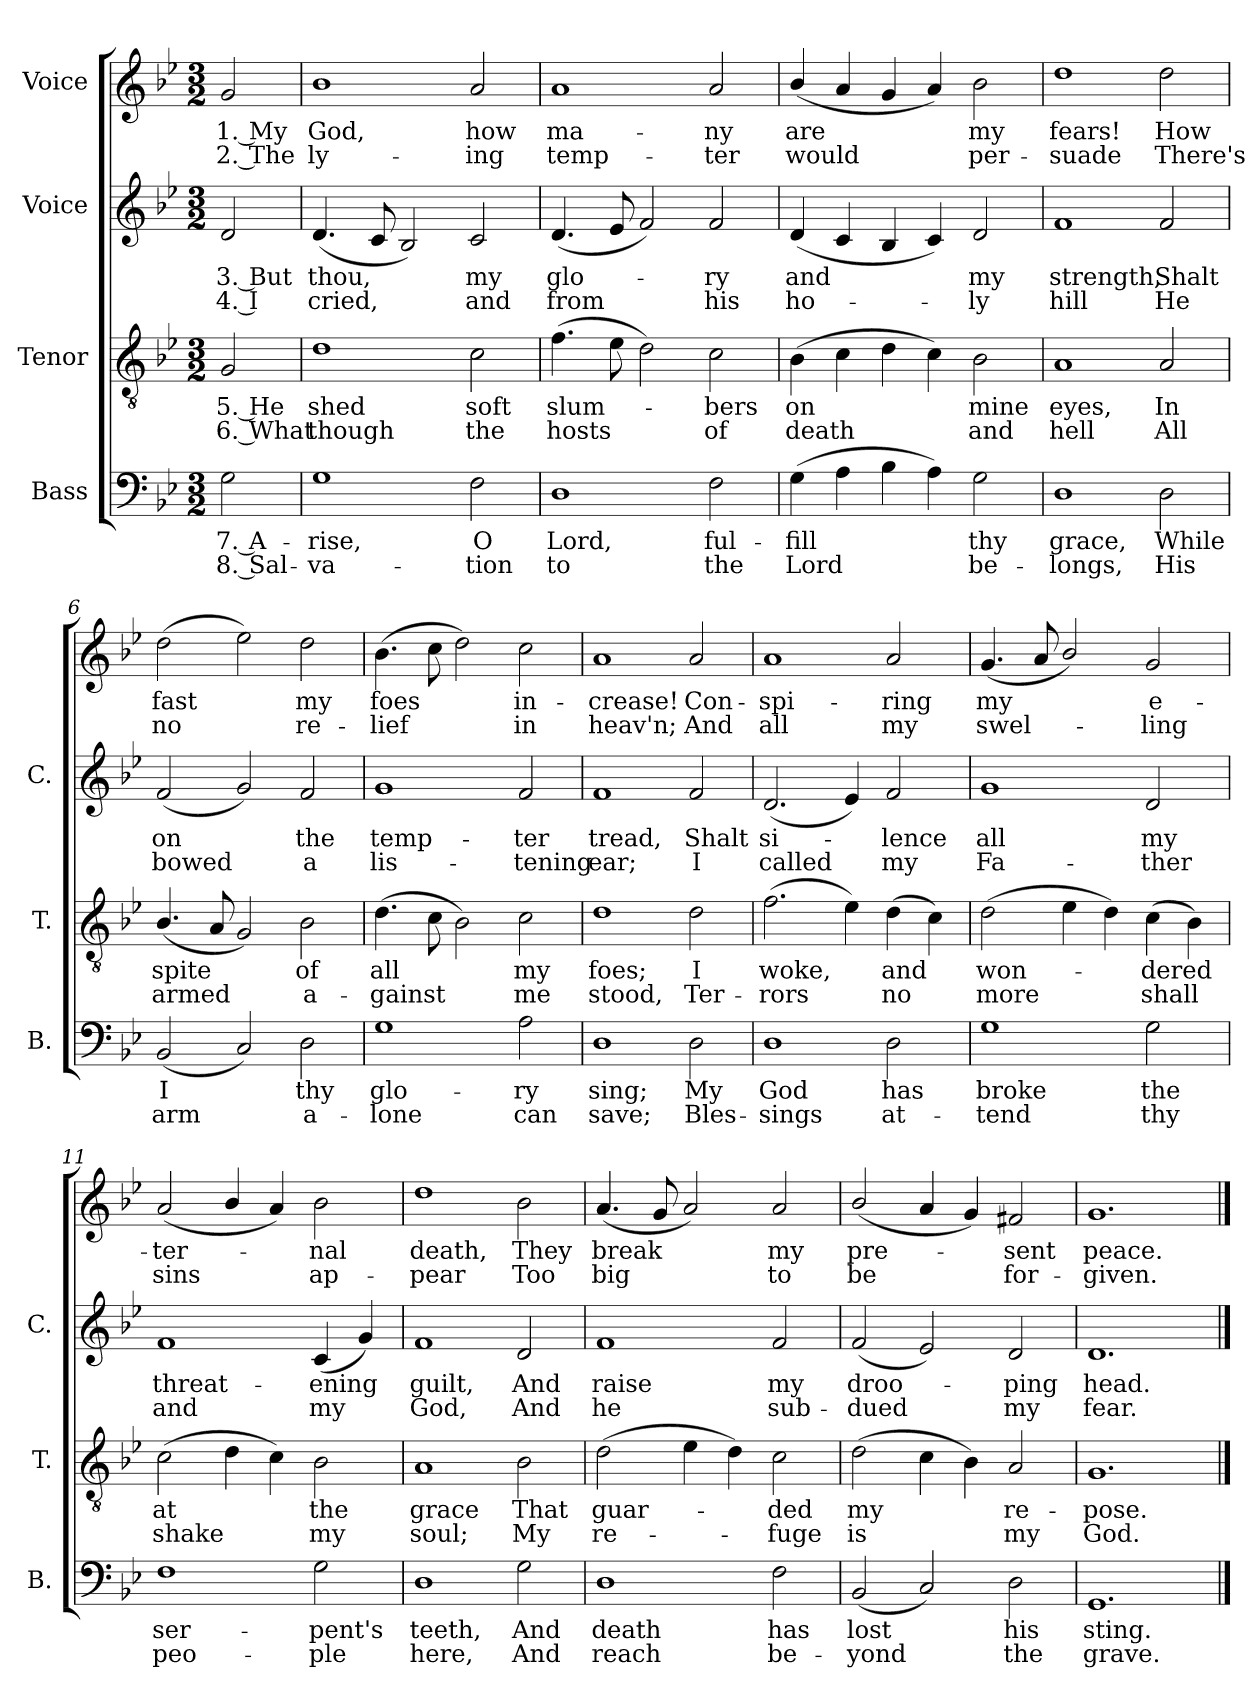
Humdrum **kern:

**kern	**text	**text	**kern	**text	**text	**kern	**text	**text	**kern	**text	**text
*part4	*part4	*part4	*part3	*part3	*part3	*part2	*part2	*part2	*part1	*part1	*part1
*staff4	*staff4	*staff4	*staff3	*staff3	*staff3	*staff2	*staff2	*staff2	*staff1	*staff1	*staff1
*I"Bass	*	*	*I"Tenor	*	*	*I"Voice	*	*	*I"Voice	*	*
*I'B.	*	*	*I'T.	*	*	*I'C.	*	*	*	*	*
*clefF4	*	*	*clefGv2	*	*	*clefG2	*	*	*clefG2	*	*
*k[b-e-]	*	*	*k[b-e-]	*	*	*k[b-e-]	*	*	*k[b-e-]	*	*
*M3/2	*	*	*M3/2	*	*	*M3/2	*	*	*M3/2	*	*
*MM150	*	*	*MM150	*	*	*MM150	*	*	*MM150	*	*
=1	=1	=1	=1	=1	=1	=1	=1	=1	=1	=1	=1
2G\	7. A-	8. Sal-	2G/	5. He	6. What	2d/	3. But	4. I	2g/	1. My	2. The
=2	=2	=2	=2	=2	=2	=2	=2	=2	=2	=2	=2
1G	-rise,	-va-	1d	shed	though	(4.d/	thou,	cried,	1b-	God,	ly-
.	.	.	.	.	.	8c/	.	.	.	.	.
.	.	.	.	.	.	2B-/)	.	.	.	.	.
2F\	O	-tion	2c\	soft	the	2c/	my	and	2a/	how	-ing
=3	=3	=3	=3	=3	=3	=3	=3	=3	=3	=3	=3
1D	Lord,	to	(4.f\	slum-	hosts	(4.d/	glo-	from	1a	ma-	temp-
.	.	.	8e-\	.	.	8e-/	.	.	.	.	.
.	.	.	2d\)	.	.	2f/)	.	.	.	.	.
2F\	ful-	the	2c\	-bers	of	2f/	-ry	his	2a/	-ny	-ter
=4	=4	=4	=4	=4	=4	=4	=4	=4	=4	=4	=4
(4G\	-fill	Lord	(4B-\	on	death	(4d/	and	ho-	(4b-/	are	would
4A\	.	.	4c\	.	.	4c/	.	.	4a/	.	.
4B-\	.	.	4d\	.	.	4B-/	.	.	4g/	.	.
4A\)	.	.	4c\)	.	.	4c/)	.	.	4a/)	.	.
2G\	thy	be-	2B-\	mine	and	2d/	my	-ly	2b-\	my	per-
=5	=5	=5	=5	=5	=5	=5	=5	=5	=5	=5	=5
1D	grace,	-longs,	1A	eyes,	hell	1f	strength,	hill	1dd	fears!	-suade
2D\	While	His	2A/	In	All	2f/	Shalt	He	2dd\	How	There's
=6	=6	=6	=6	=6	=6	=6	=6	=6	=6	=6	=6
(2BB-/	I	arm	(4.B-/	spite	armed	(2f/	on	bowed	(2dd\	fast	no
.	.	.	8A/	.	.	.	.	.	.	.	.
2C/)	.	.	2G/)	.	.	2g/)	.	.	2ee-\)	.	.
2D\	thy	a-	2B-\	of	a-	2f/	the	a	2dd\	my	re-
=7	=7	=7	=7	=7	=7	=7	=7	=7	=7	=7	=7
1G	glo-	-lone	(4.d\	all	-gainst	1g	temp-	lis-	(4.b-\	foes	-lief
.	.	.	8c\	.	.	.	.	.	8cc\	.	.
.	.	.	2B-\)	.	.	.	.	.	2dd\)	.	.
2A\	-ry	can	2c\	my	me	2f/	-ter	-tening	2cc\	in-	in
!!LO:LB:g=z
=8	=8	=8	=8	=8	=8	=8	=8	=8	=8	=8	=8
1D	sing;	save;	1d	foes;	stood,	1f	tread,	ear;	1a	-crease!	heav'n;
2D\	My	Bles-	2d\	I	Ter-	2f/	Shalt	I	2a/	Con-	And
=9	=9	=9	=9	=9	=9	=9	=9	=9	=9	=9	=9
1D	God	-sings	(2.f\	woke,	-rors	(2.d/	si-	called	1a	-spi-	all
.	.	.	4e-\)	.	.	4e-/)	.	.	.	.	.
2D\	has	at-	(4d\	and	no	2f/	-lence	my	2a/	-ring	my
.	.	.	4c\)	.	.	.	.	.	.	.	.
=10	=10	=10	=10	=10	=10	=10	=10	=10	=10	=10	=10
1G	broke	-tend	(2d\	won-	more	1g	all	Fa-	(4.g/	my	swel-
.	.	.	.	.	.	.	.	.	8a/	.	.
.	.	.	4e-\	.	.	.	.	.	2b-/)	.	.
.	.	.	4d\)	.	.	.	.	.	.	.	.
2G\	the	thy	(4c\	-dered	shall	2d/	my	-ther	2g/	e-	-ling
.	.	.	4B-\)	.	.	.	.	.	.	.	.
=11	=11	=11	=11	=11	=11	=11	=11	=11	=11	=11	=11
1F	ser-	peo-	(2c\	at	shake	1f	threat-	and	(2a/	-ter-	sins
.	.	.	4d\	.	.	.	.	.	4b-/	.	.
.	.	.	4c\)	.	.	.	.	.	4a/)	.	.
2G\	-pent's	-ple	2B-\	the	my	(4c/	-ening	my	2b-\	-nal	ap-
.	.	.	.	.	.	4g/)	.	.	.	.	.
=12	=12	=12	=12	=12	=12	=12	=12	=12	=12	=12	=12
1D	teeth,	here,	1A	grace	soul;	1f	guilt,	God,	1dd	death,	-pear
2G\	And	And	2B-\	That	My	2d/	And	And	2b-\	They	Too
=13	=13	=13	=13	=13	=13	=13	=13	=13	=13	=13	=13
1D	death	reach	(2d\	guar-	re-	1f	raise	he	(4.a/	break	big
.	.	.	.	.	.	.	.	.	8g/	.	.
.	.	.	4e-\	.	.	.	.	.	2a/)	.	.
.	.	.	4d\)	.	.	.	.	.	.	.	.
2F\	has	be-	2c\	-ded	-fuge	2f/	my	sub-	2a/	my	to
=14	=14	=14	=14	=14	=14	=14	=14	=14	=14	=14	=14
(2BB-/	lost	-yond	(2d\	my	is	(2f/	droo-	-dued	(2b-/	pre-	be
2C/)	.	.	4c\	.	.	2e-/)	.	.	4a/	.	.
.	.	.	4B-\)	.	.	.	.	.	4g/)	.	.
2D\	his	the	2A/	re-	my	2d/	-ping	my	2f#X/	-sent	for-
=15	=15	=15	=15	=15	=15	=15	=15	=15	=15	=15	=15
1.GG	sting.	grave.	1.G	-pose.	God.	1.d	head.	fear.	1.g	peace.	-given.
==	==	==	==	==	==	==	==	==	==	==	==
*-	*-	*-	*-	*-	*-	*-	*-	*-	*-	*-	*-
